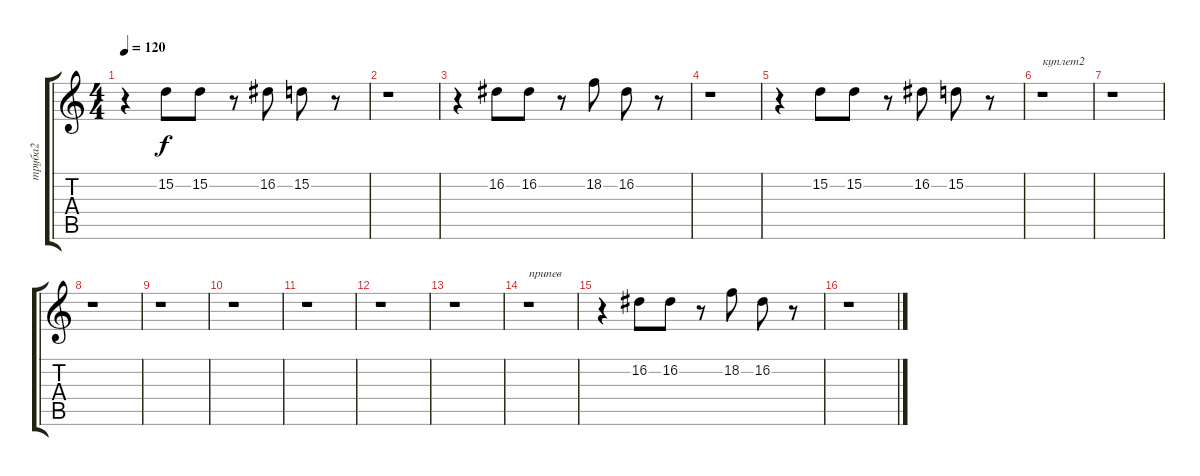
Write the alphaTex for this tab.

\track ("труба2" "труба2") {instrument trombone}
\staff {score tabs}
\tuning (E4 B3 G3 D3 A2 E2) {hide}
\ts (4 4)
\tempo 120
\clef g2
\ks c
r.4{dy f} 15.2.8 15.2.8 r.8 16.2.8 15.2.8 r.8 |
r.1 |
r.4 16.2.8 16.2.8 r.8 18.2.8 16.2.8 r.8 |
r.1 |
r.4 15.2.8 15.2.8 r.8 16.2.8 15.2.8 r.8 |
r.1{txt "куплет2"} |
r.1 |
r.1 |
r.1 |
r.1 |
r.1 |
r.1 |
r.1 |
r.1{txt "припев"} |
r.4 16.2.8 16.2.8 r.8 18.2.8 16.2.8 r.8 |
r.1
